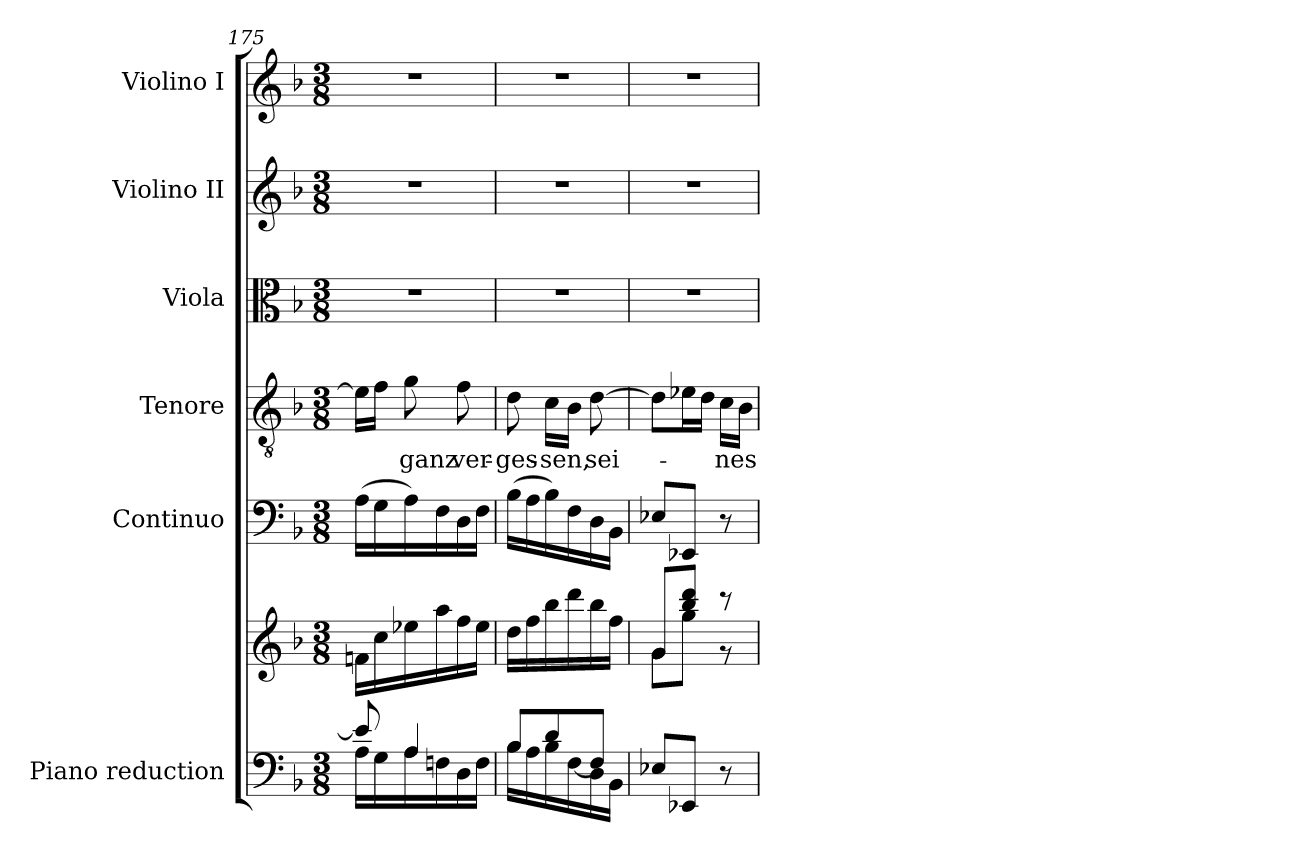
**kern	**kern	**kern	**kern	**text	**kern	**kern	**kern
*part6	*part6	*part5	*part4	*part4	*part3	*part2	*part1
*staff7	*staff6	*staff5	*staff4	*staff4	*staff3	*staff2	*staff1
*I"Piano reduction	*	*I"Continuo	*I"Tenore	*	*I"Viola	*I"Violino II	*I"Violino I
*I'Pno	*	*	*	*	*I'Vla	*I'Vln	*I'Vln
*clefF4	*clefG2	*clefF4	*clefGv2	*	*clefC3	*clefG2	*clefG2
*k[b-]	*k[b-]	*k[b-]	*k[b-]	*	*k[b-]	*k[b-]	*k[b-]
*M3/8	*M3/8	*M3/8	*M3/8	*	*M3/8	*M3/8	*M3/8
=175	=175	=175	=175	=175	=175	=175	=175
*^	*	*	*	*	*	*	*
8e-/]	16A\LL	16fn\LL	(>16A\LL	16e-\LL]	.	4.r	4.r	4.r
.	16G\	16cc\	16G\	16f\JJ	.	.	.	.
!	!	!	!	!	!LO:LY:b	!	!	!
4A/	16A\	16ee-X\	16A\)	8g\	ganz	.	.	.
.	16Fn\	16aa\	16F\	.	.	.	.	.
!	!	!	!	!	!LO:LY:b	!	!	!
.	16D\	16ff\	16D\	8f\	ver-	.	.	.
.	16F\JJ	16ee-\JJ	16F\JJ	.	.	.	.	.
=176	=176	=176	=176	=176	=176	=176	=176	=176
!	!	!	!	!	!LO:LY:b	!	!	!
8B-/L	16B-\LL	16dd\LL	(>16B-\LL	8d\	ges-	4.r	4.r	4.r
.	16A\	16ff\	16A\	.	.	.	.	.
!	!	!	!	!	!LO:LY:b	!	!	!
8d/	16B-\	16bb-\	16B-\)	16c\LL	sen,	.	.	.
.	[16F\	16ddd\	16F\	16B-\JJ	.	.	.	.
!	!	!	!	!	!LO:LY:b	!	!	!
8F/J]	16D\	16bb-\	16D\	[8d\	sei-	.	.	.
.	16BB-\JJ	16ff\JJ	16BB-\JJ	.	.	.	.	.
*v	*v	*	*	*	*	*	*	*
=177	=177	=177	=177	=177	=177	=177	=177
*	*^	*	*	*	*	*	*
8E-X/L	8g/L	8g\L	8E-X/L	8d\L]	.	4.r	4.r	4.r
8EE-X/J	8bb-/ 8ddd/J	8gg\J	8EE-X/J	16e-X\L	.	.	.	.
.	.	.	.	16d\JJ	.	.	.	.
!	!	!	!	!	!LO:LY:b	!	!	!
8r	8r	8r	8r	16c\LL	-nes	.	.	.
.	.	.	.	16B-\JJ	.	.	.	.
*	*v	*v	*	*	*	*	*	*
=	=	=	=	=	=	=	=
*-	*-	*-	*-	*-	*-	*-	*-
